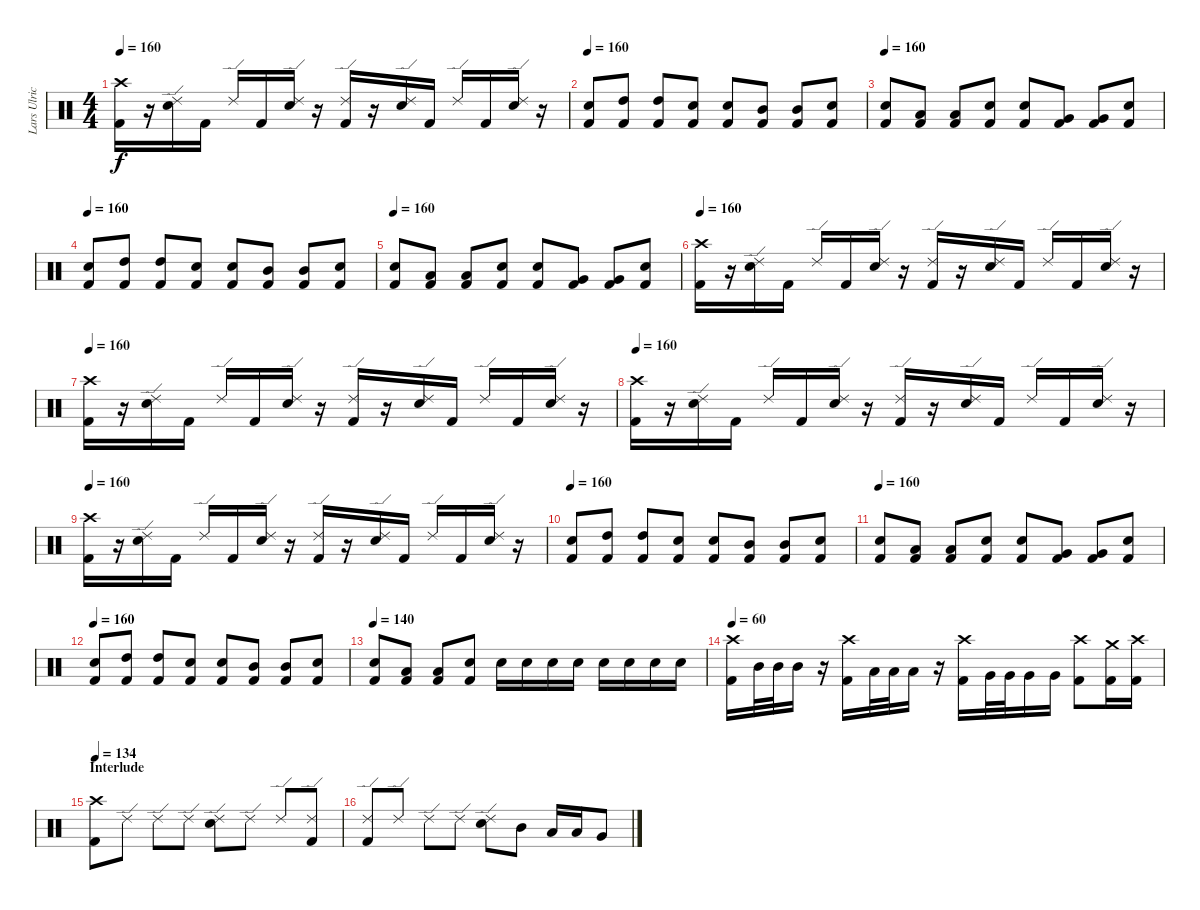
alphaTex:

\track ("Lars Ulrich" "Lars Ulric") {instrument percussion}
\staff {score}
\articulation defaults
\ts (4 4)
\tempo 160
\clef neutral
\ks c
("Crash high (hit)" "Kick (hit) 2").16{dy f} r.16 ("Ride (edge) 2" "Snare (hit) 2").16 "Kick (hit) 2".16 "Ride (edge) 2".16 "Kick (hit) 2".16 ("Ride (edge) 2" "Snare (hit) 2").16 r.16 ("Ride (edge) 2" "Kick (hit) 2").16 r.16 ("Ride (edge) 2" "Snare (hit) 2").16 "Kick (hit) 2".16 "Ride (edge) 2".16 "Kick (hit) 2".16 ("Ride (edge) 2" "Snare (hit) 2").16 r.16 |
\tempo 160
("Snare (hit) 2" "Kick (hit) 2").8 ("High Tom (hit)" "Kick (hit) 2").8 ("High Tom (hit)" "Kick (hit) 2").8 ("Snare (hit) 2" "Kick (hit) 2").8 ("Snare (hit) 2" "Kick (hit) 2").8 ("Mid Tom (hit)" "Kick (hit) 2").8 ("Mid Tom (hit)" "Kick (hit) 2").8 ("Snare (hit) 2" "Kick (hit) 2").8 |
\tempo 160
("Snare (hit) 2" "Kick (hit) 2").8 ("Low Tom (hit)" "Kick (hit) 2").8 ("Low Tom (hit)" "Kick (hit) 2").8 ("Snare (hit) 2" "Kick (hit) 2").8 ("Snare (hit) 2" "Kick (hit) 2").8 ("Very Low Tom (hit)" "Kick (hit) 2").8 ("Very Low Tom (hit)" "Kick (hit) 2").8 ("Snare (hit) 2" "Kick (hit) 2").8 |
\tempo 160
("Snare (hit) 2" "Kick (hit) 2").8 ("High Tom (hit)" "Kick (hit) 2").8 ("High Tom (hit)" "Kick (hit) 2").8 ("Snare (hit) 2" "Kick (hit) 2").8 ("Snare (hit) 2" "Kick (hit) 2").8 ("Mid Tom (hit)" "Kick (hit) 2").8 ("Mid Tom (hit)" "Kick (hit) 2").8 ("Snare (hit) 2" "Kick (hit) 2").8 |
\tempo 160
("Snare (hit) 2" "Kick (hit) 2").8 ("Low Tom (hit)" "Kick (hit) 2").8 ("Low Tom (hit)" "Kick (hit) 2").8 ("Snare (hit) 2" "Kick (hit) 2").8 ("Snare (hit) 2" "Kick (hit) 2").8 ("Very Low Tom (hit)" "Kick (hit) 2").8 ("Very Low Tom (hit)" "Kick (hit) 2").8 ("Snare (hit) 2" "Kick (hit) 2").8 |
\tempo 160
("Crash high (hit)" "Kick (hit) 2").16 r.16 ("Ride (edge) 2" "Snare (hit) 2").16 "Kick (hit) 2".16 "Ride (edge) 2".16 "Kick (hit) 2".16 ("Ride (edge) 2" "Snare (hit) 2").16 r.16 ("Ride (edge) 2" "Kick (hit) 2").16 r.16 ("Ride (edge) 2" "Snare (hit) 2").16 "Kick (hit) 2".16 "Ride (edge) 2".16 "Kick (hit) 2".16 ("Ride (edge) 2" "Snare (hit) 2").16 r.16 |
\tempo 160
("Crash high (hit)" "Kick (hit) 2").16 r.16 ("Ride (edge) 2" "Snare (hit) 2").16 "Kick (hit) 2".16 "Ride (edge) 2".16 "Kick (hit) 2".16 ("Ride (edge) 2" "Snare (hit) 2").16 r.16 ("Ride (edge) 2" "Kick (hit) 2").16 r.16 ("Ride (edge) 2" "Snare (hit) 2").16 "Kick (hit) 2".16 "Ride (edge) 2".16 "Kick (hit) 2".16 ("Ride (edge) 2" "Snare (hit) 2").16 r.16 |
\tempo 160
("Crash high (hit)" "Kick (hit) 2").16 r.16 ("Ride (edge) 2" "Snare (hit) 2").16 "Kick (hit) 2".16 "Ride (edge) 2".16 "Kick (hit) 2".16 ("Ride (edge) 2" "Snare (hit) 2").16 r.16 ("Ride (edge) 2" "Kick (hit) 2").16 r.16 ("Ride (edge) 2" "Snare (hit) 2").16 "Kick (hit) 2".16 "Ride (edge) 2".16 "Kick (hit) 2".16 ("Ride (edge) 2" "Snare (hit) 2").16 r.16 |
\tempo 160
("Crash high (hit)" "Kick (hit) 2").16 r.16 ("Ride (edge) 2" "Snare (hit) 2").16 "Kick (hit) 2".16 "Ride (edge) 2".16 "Kick (hit) 2".16 ("Ride (edge) 2" "Snare (hit) 2").16 r.16 ("Ride (edge) 2" "Kick (hit) 2").16 r.16 ("Ride (edge) 2" "Snare (hit) 2").16 "Kick (hit) 2".16 "Ride (edge) 2".16 "Kick (hit) 2".16 ("Ride (edge) 2" "Snare (hit) 2").16 r.16 |
\tempo 160
("Snare (hit) 2" "Kick (hit) 2").8 ("High Tom (hit)" "Kick (hit) 2").8 ("High Tom (hit)" "Kick (hit) 2").8 ("Snare (hit) 2" "Kick (hit) 2").8 ("Snare (hit) 2" "Kick (hit) 2").8 ("Mid Tom (hit)" "Kick (hit) 2").8 ("Mid Tom (hit)" "Kick (hit) 2").8 ("Snare (hit) 2" "Kick (hit) 2").8 |
\tempo 160
("Snare (hit) 2" "Kick (hit) 2").8 ("Low Tom (hit)" "Kick (hit) 2").8 ("Low Tom (hit)" "Kick (hit) 2").8 ("Snare (hit) 2" "Kick (hit) 2").8 ("Snare (hit) 2" "Kick (hit) 2").8 ("Very Low Tom (hit)" "Kick (hit) 2").8 ("Very Low Tom (hit)" "Kick (hit) 2").8 ("Snare (hit) 2" "Kick (hit) 2").8 |
\tempo 160
("Snare (hit) 2" "Kick (hit) 2").8 ("High Tom (hit)" "Kick (hit) 2").8 ("High Tom (hit)" "Kick (hit) 2").8 ("Snare (hit) 2" "Kick (hit) 2").8 ("Snare (hit) 2" "Kick (hit) 2").8 ("Mid Tom (hit)" "Kick (hit) 2").8 ("Mid Tom (hit)" "Kick (hit) 2").8 ("Snare (hit) 2" "Kick (hit) 2").8 |
\tempo 140
("Snare (hit) 2" "Kick (hit) 2").8 ("Low Tom (hit)" "Kick (hit) 2").8 ("Low Tom (hit)" "Kick (hit) 2").8 ("Snare (hit) 2" "Kick (hit) 2").8 "Snare (hit) 2".16 "Snare (hit) 2".16 "Snare (hit) 2".16 "Snare (hit) 2".16 "Snare (hit) 2".16 "Snare (hit) 2".16 "Snare (hit) 2".16 "Snare (hit) 2".16 |
\tempo 60
("Crash high (hit)" "Kick (hit) 2").16 "Mid Tom (hit)".32 "Mid Tom (hit)".32 "Mid Tom (hit)".16 r.16 ("Crash high (hit)" "Kick (hit) 2").16 "Low Tom (hit)".32 "Low Tom (hit)".32 "Low Tom (hit)".16 r.16 ("Crash high (hit)" "Kick (hit) 2").16 "Very Low Tom (hit)".32 "Very Low Tom (hit)".32 "Very Low Tom (hit)".16 "Very Low Tom (hit)".16 ("Crash high (hit)" "Kick (hit) 2").8 ("Crash medium (hit)" "Kick (hit) 2").16 ("Crash high (hit)" "Kick (hit) 2").16 |
\section ("" "Interlude")
\tempo 134
("Crash high (hit)" "Kick (hit) 2").8 "Ride (edge) 2".8 "Ride (edge) 2".8 "Ride (edge) 2".8 ("Ride (edge) 2" "Snare (hit) 2").8 "Ride (edge) 2".8 "Ride (edge) 2".8 ("Ride (edge) 2" "Kick (hit) 2").8 |
("Ride (edge) 2" "Kick (hit) 2").8 "Ride (edge) 2".8 "Ride (edge) 2".8 "Ride (edge) 2".8 ("Ride (edge) 2" "Snare (hit) 2").8 "Mid Tom (hit)".8 "Low Tom (hit)".16 "Low Tom (hit)".16 "Very Low Tom (hit)".8
